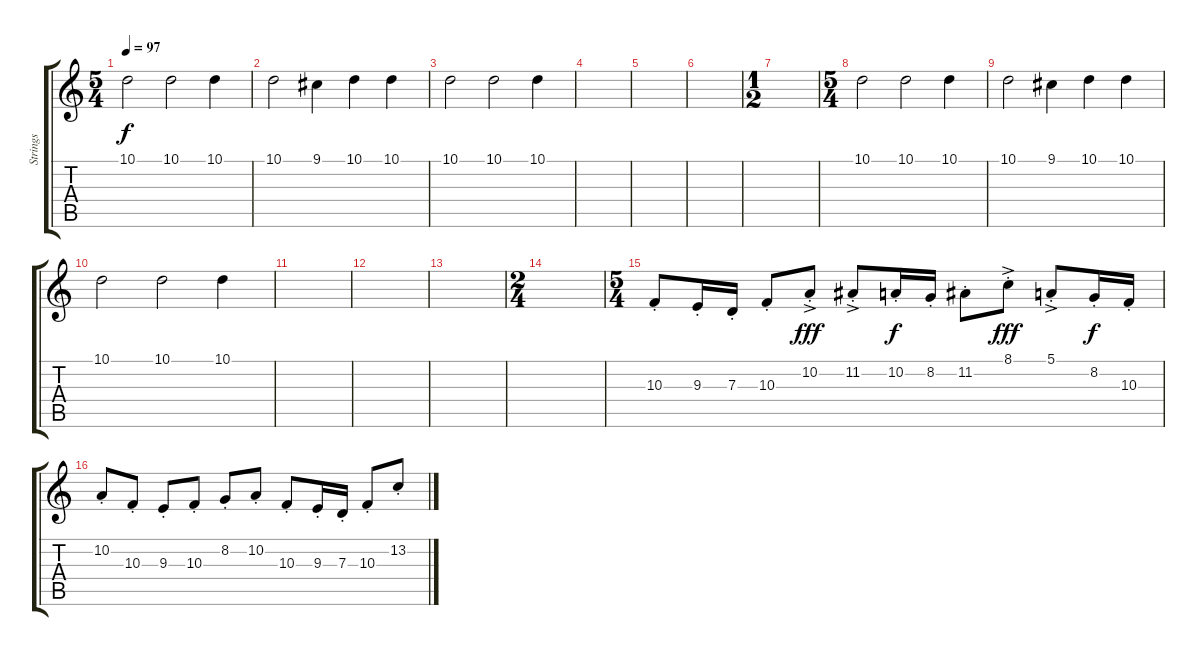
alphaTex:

\track ("Strings" "Strings") {instrument stringensemble1}
\staff {score tabs}
\tuning (E4 B3 G3 D3 A2 E2) {hide}
\ts (5 4)
\tempo 97
\clef g2
\ks c
10.1.2{dy f instrument stringensemble1} 10.1.2 10.1.4 |
10.1.2 9.1.4 10.1.4 10.1.4 |
10.1.2 10.1.2 10.1.4 |
|
|
|
\ts (1 2)
|
\ts (5 4)
10.1.2 10.1.2 10.1.4 |
10.1.2 9.1.4 10.1.4 10.1.4 |
10.1.2 10.1.2 10.1.4 |
|
|
|
\ts (2 4)
|
\ts (5 4)
10.3{st}.8{volume 16 instrument synthstrings1} 9.3{st}.16 7.3{st}.16 10.3{st}.8 10.2{ac st}.8{dy fff} 11.2{ac st}.8 10.2{st}.16{dy f} 8.2{st}.16 11.2{st}.8 8.1{ac st}.8{dy fff} 5.1{ac st}.8 8.2{st}.16{dy f} 10.3{st}.16 |
10.2{st}.8 10.3{st}.8 9.3{st}.8 10.3{st}.8 8.2{st}.8 10.2{st}.8 10.3{st}.8 9.3{st}.16 7.3{st}.16 10.3{st}.8 13.2{st}.8
